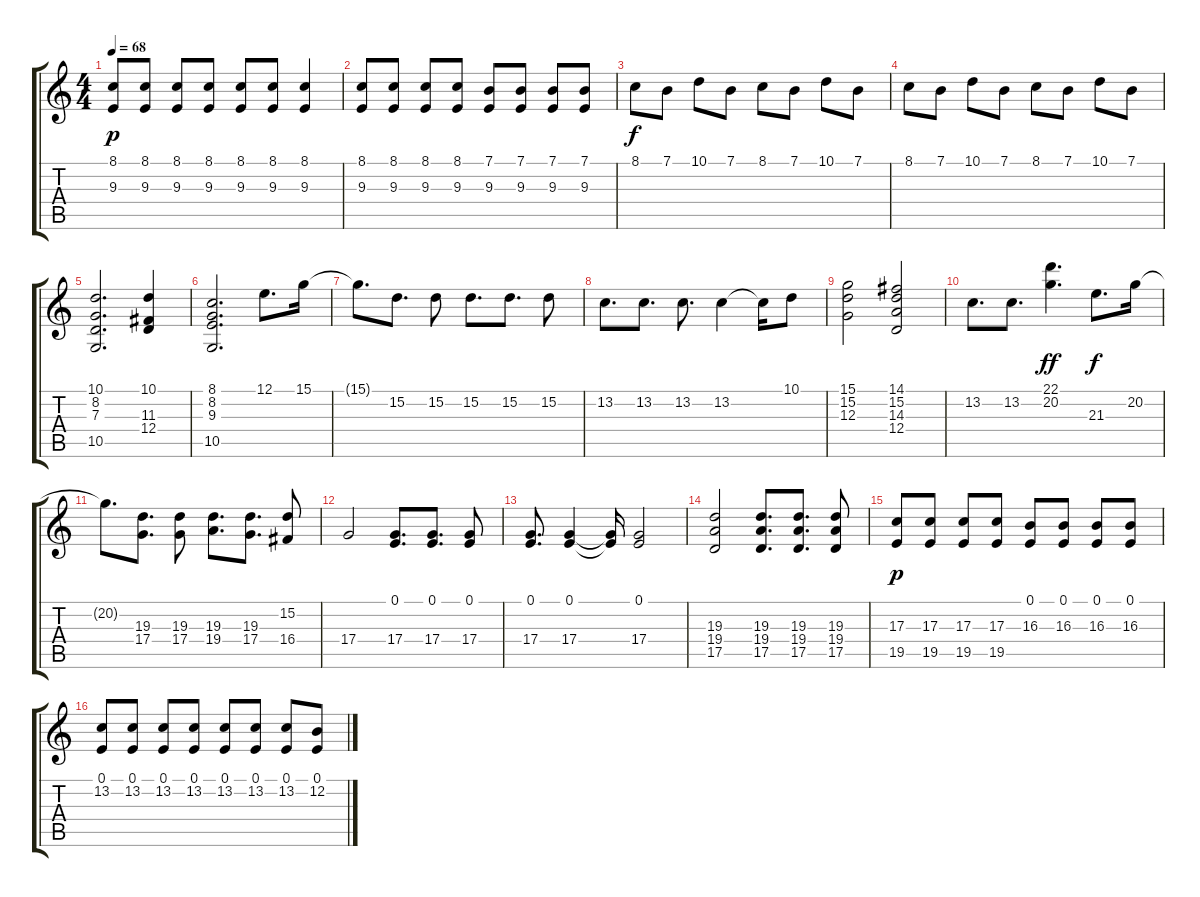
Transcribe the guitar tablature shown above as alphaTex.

\track "" {instrument brightacousticpiano}
\staff {score tabs}
\tuning (E4 B3 G3 D3 A2 E2) {hide}
\ts (4 4)
\tempo 68
\clef g2
\ks c
(8.1 9.3).8{dy p} (8.1 9.3).8 (8.1 9.3).8 (8.1 9.3).8 (8.1 9.3).8 (8.1 9.3).8 (8.1 9.3).4 |
(8.1 9.3).8 (8.1 9.3).8 (8.1 9.3).8 (8.1 9.3).8 (7.1 9.3).8 (7.1 9.3).8 (7.1 9.3).8 (7.1 9.3).8 |
8.1.8{dy f} 7.1.8 10.1.8 7.1.8 8.1.8 7.1.8 10.1.8 7.1.8 |
8.1.8 7.1.8 10.1.8 7.1.8 8.1.8 7.1.8 10.1.8 7.1.8 |
(10.1 8.2 7.3 10.5).2{d} (10.1 11.3 12.4).4 |
(8.1 8.2 9.3 10.5).2{d} 12.1.8{d} 15.1.16 |
15.1{t}.8{d} 15.2.8{d} 15.2.8 15.2.8{d} 15.2.8{d} 15.2.8 |
13.2.8{d} 13.2.8{d} 13.2.8{d} 13.2.4 13.2{t}.16 10.1.8 |
(15.1 15.2 12.3).2 (14.1 15.2 14.3 12.4).2 |
13.2.8{d} 13.2.8{d} (22.1 20.2).4{d dy ff} 21.3.8{d dy f} 20.2.16 |
20.2{t}.8{d} (19.3 17.4).8{d} (19.3 17.4).8 (19.3 19.4).8{d} (19.3 17.4).8{d} (15.2 16.4).8 |
17.4.2 (0.1 17.4).8{d} (0.1 17.4).8{d} (0.1 17.4).8 |
(0.1 17.4).8{d} (0.1 17.4).4 (0.1{t} 17.4{t}).16 (0.1 17.4).2 |
(19.3 19.4 17.5).2 (19.3 19.4 17.5).8{d} (19.3 19.4 17.5).8{d} (19.3 19.4 17.5).8 |
(17.3 19.5).8{dy p} (17.3 19.5).8 (17.3 19.5).8 (17.3 19.5).8 (0.1 16.3).8 (0.1 16.3).8 (0.1 16.3).8 (0.1 16.3).8 |
(0.1 13.2).8 (0.1 13.2).8 (0.1 13.2).8 (0.1 13.2).8 (0.1 13.2).8 (0.1 13.2).8 (0.1 13.2).8 (0.1 12.2).8
